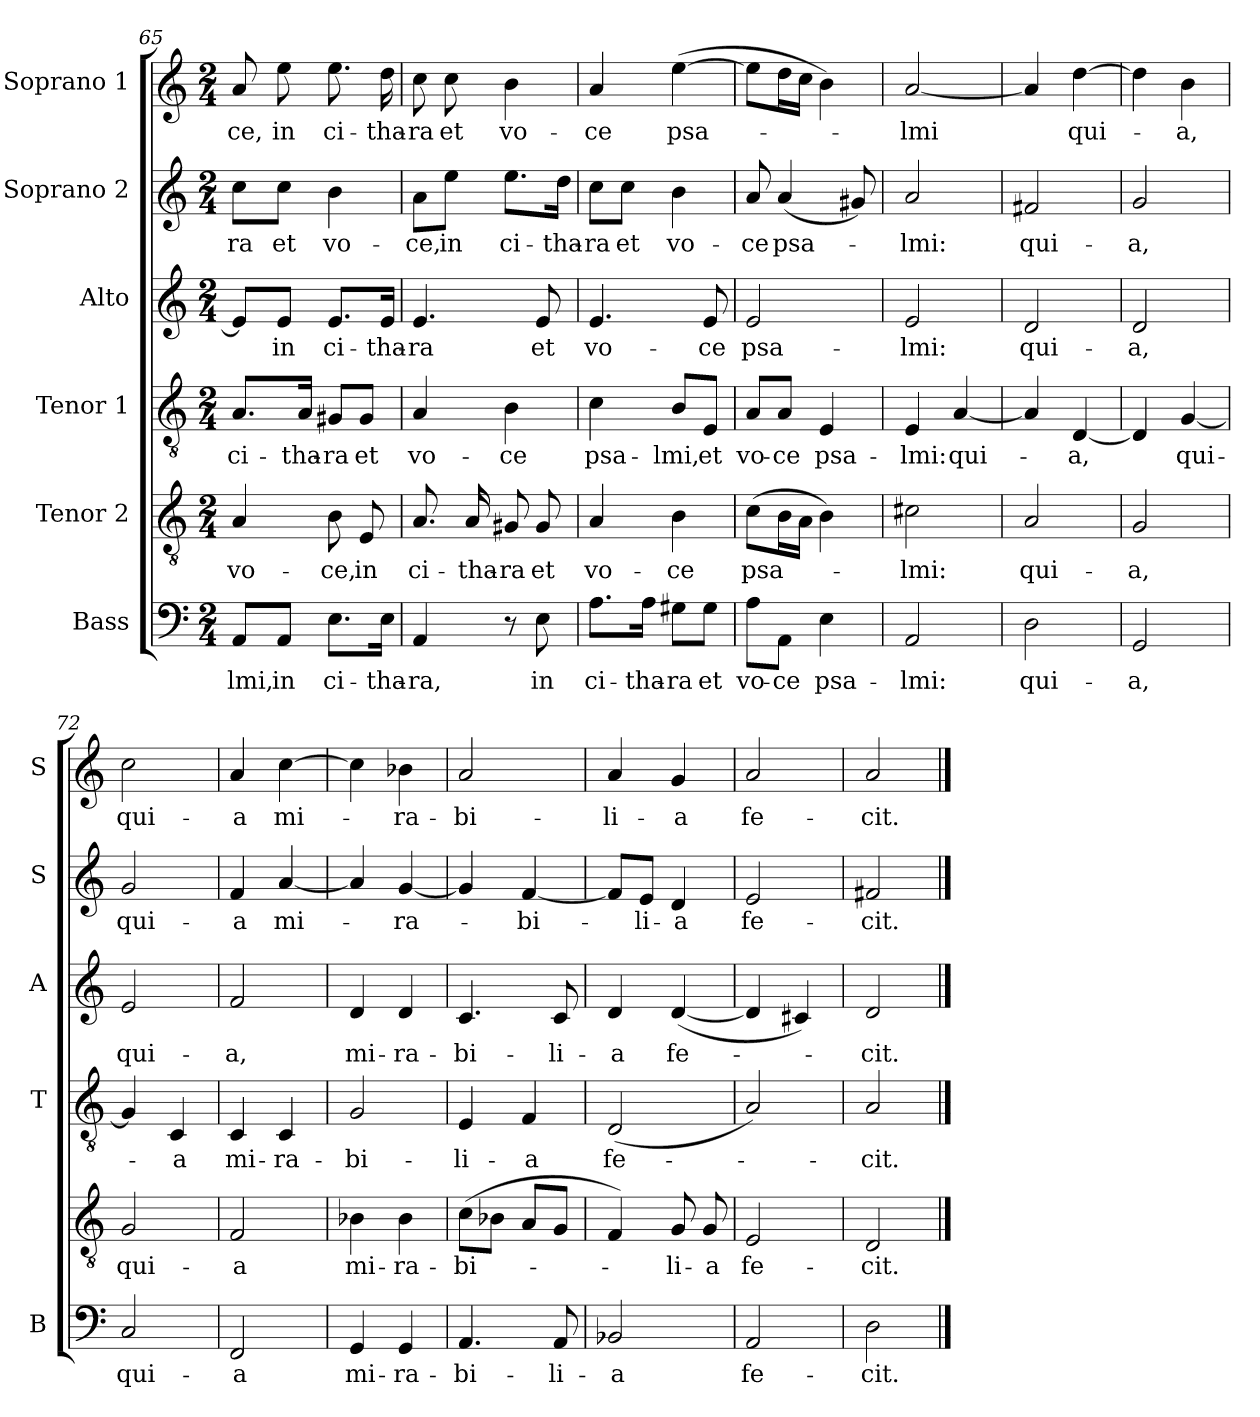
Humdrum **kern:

**kern	**text	**kern	**text	**kern	**text	**kern	**text	**kern	**text	**kern	**text
*part6	*part6	*part5	*part5	*part4	*part4	*part3	*part3	*part2	*part2	*part1	*part1
*staff6	*staff6	*staff5	*staff5	*staff4	*staff4	*staff3	*staff3	*staff2	*staff2	*staff1	*staff1
*I"Bass	*	*I"Tenor 2	*	*I"Tenor 1	*	*I"Alto	*	*I"Soprano 2	*	*I"Soprano 1	*
*I'B	*	*	*	*I'T	*	*I'A	*	*I'S	*	*I'S	*
*clefF4	*	*clefGv2	*	*clefGv2	*	*clefG2	*	*clefG2	*	*clefG2	*
*k[]	*	*k[]	*	*k[]	*	*k[]	*	*k[]	*	*k[]	*
*M2/4	*	*M2/4	*	*M2/4	*	*M2/4	*	*M2/4	*	*M2/4	*
=65	=65	=65	=65	=65	=65	=65	=65	=65	=65	=65	=65
!	!LO:LY:b	!	!LO:LY:b	!	!LO:LY:b	!	!	!	!LO:LY:b	!	!LO:LY:b
8AA/L	-lmi,	4A/	vo-	8.A/L	ci-	8e/L]	.	8cc\L	-ra	8a/	-ce,
!	!LO:LY:b	!	!	!	!	!	!LO:LY:b	!	!LO:LY:b	!	!LO:LY:b
8AA/J	in	.	.	.	.	8e/J	in	8cc\J	et	8ee\	in
!	!	!	!	!	!LO:LY:b	!	!	!	!	!	!
.	.	.	.	16A/Jk	-tha-	.	.	.	.	.	.
!	!LO:LY:b	!	!LO:LY:b	!	!LO:LY:b	!	!LO:LY:b	!	!LO:LY:b	!	!LO:LY:b
8.E\L	ci-	8B\	-ce,	8G#X/L	-ra	8.e/L	ci-	4b\	vo-	8.ee\	ci-
!	!	!	!LO:LY:b	!	!LO:LY:b	!	!	!	!	!	!
.	.	8E/	in	8G#/J	et	.	.	.	.	.	.
!	!LO:LY:b	!	!	!	!	!	!LO:LY:b	!	!	!	!LO:LY:b
16E\Jk	-tha-	.	.	.	.	16e/Jk	-tha-	.	.	16dd\	-tha-
!!LO:LB:g=z
=66	=66	=66	=66	=66	=66	=66	=66	=66	=66	=66	=66
!	!LO:LY:b	!	!LO:LY:b	!	!LO:LY:b	!	!LO:LY:b	!	!LO:LY:b	!	!LO:LY:b
4AA/	-ra,	8.A/	ci-	4A/	vo-	4.e/	-ra	8a\L	-ce,	8cc\	-ra
!	!	!	!	!	!	!	!	!	!LO:LY:b	!	!LO:LY:b
.	.	.	.	.	.	.	.	8ee\J	in	8cc\	et
!	!	!	!LO:LY:b	!	!	!	!	!	!	!	!
.	.	16A/	-tha-	.	.	.	.	.	.	.	.
!	!	!	!LO:LY:b	!	!LO:LY:b	!	!	!	!LO:LY:b	!	!LO:LY:b
8r	.	8G#X/	-ra	4B\	-ce	.	.	8.ee\L	ci-	4b\	vo-
!	!LO:LY:b	!	!LO:LY:b	!	!	!	!LO:LY:b	!	!	!	!
8E\	in	8G#/	et	.	.	8e/	et	.	.	.	.
!	!	!	!	!	!	!	!	!	!LO:LY:b	!	!
.	.	.	.	.	.	.	.	16dd\Jk	-tha-	.	.
=67	=67	=67	=67	=67	=67	=67	=67	=67	=67	=67	=67
!	!LO:LY:b	!	!LO:LY:b	!	!LO:LY:b	!	!LO:LY:b	!	!LO:LY:b	!	!LO:LY:b
8.A\L	ci-	4A/	vo-	4c\	psa-	4.e/	vo-	8cc\L	-ra	4a/	-ce
!	!	!	!	!	!	!	!	!	!LO:LY:b	!	!
.	.	.	.	.	.	.	.	8cc\J	et	.	.
!	!LO:LY:b	!	!	!	!	!	!	!	!	!	!
16A\Jk	-tha-	.	.	.	.	.	.	.	.	.	.
!	!LO:LY:b	!	!LO:LY:b	!	!LO:LY:b	!	!	!	!LO:LY:b	!	!LO:LY:b
8G#X\L	-ra	4B\	-ce	8B/L	-lmi,	.	.	4b\	vo-	(>[4ee\	psa-
!	!LO:LY:b	!	!	!	!LO:LY:b	!	!LO:LY:b	!	!	!	!
8G#\J	et	.	.	8E/J	et	8e/	-ce	.	.	.	.
=68	=68	=68	=68	=68	=68	=68	=68	=68	=68	=68	=68
!	!LO:LY:b	!	!LO:LY:b	!	!LO:LY:b	!	!LO:LY:b	!	!LO:LY:b	!	!
8A\L	vo-	(>8c\L	psa-	8A/L	vo-	2e/	psa-	8a/	-ce	8ee\L]	.
!	!LO:LY:b	!	!	!	!LO:LY:b	!	!	!	!LO:LY:b	!	!
8AA\J	-ce	16B\L	.	8A/J	-ce	.	.	(<4a/	psa-	16dd\L	.
.	.	16A\JJ	.	.	.	.	.	.	.	16cc\JJ	.
!	!LO:LY:b	!	!	!	!LO:LY:b	!	!	!	!	!	!
4E\	psa-	4B\)	.	4E/	psa-	.	.	.	.	4b\)	.
.	.	.	.	.	.	.	.	8g#X/)	.	.	.
=69	=69	=69	=69	=69	=69	=69	=69	=69	=69	=69	=69
!	!LO:LY:b	!	!LO:LY:b	!	!LO:LY:b	!	!LO:LY:b	!	!LO:LY:b	!	!LO:LY:b
2AA/	-lmi:	2c#X\	-lmi:	4E/	-lmi:	2e/	-lmi:	2a/	-lmi:	[2a/	-lmi
!	!	!	!	!	!LO:LY:b	!	!	!	!	!	!
.	.	.	.	[4A/	qui-	.	.	.	.	.	.
=70	=70	=70	=70	=70	=70	=70	=70	=70	=70	=70	=70
!	!LO:LY:b	!	!LO:LY:b	!	!	!	!LO:LY:b	!	!LO:LY:b	!	!
2D\	qui-	2A/	qui-	4A/]	.	2d/	qui-	2f#X/	qui-	4a/]	.
!	!	!	!	!	!LO:LY:b	!	!	!	!	!	!LO:LY:b
.	.	.	.	[4D/	-a,	.	.	.	.	[4dd\	qui-
!!LO:PB:g=z
=71	=71	=71	=71	=71	=71	=71	=71	=71	=71	=71	=71
!	!LO:LY:b	!	!LO:LY:b	!	!	!	!LO:LY:b	!	!LO:LY:b	!	!
2GG/	-a,	2G/	-a,	4D/]	.	2d/	-a,	2g/	-a,	4dd\]	.
!	!	!	!	!	!LO:LY:b	!	!	!	!	!	!LO:LY:b
.	.	.	.	[4G/	qui-	.	.	.	.	4b\	-a,
=72	=72	=72	=72	=72	=72	=72	=72	=72	=72	=72	=72
!	!LO:LY:b	!	!LO:LY:b	!	!	!	!LO:LY:b	!	!LO:LY:b	!	!LO:LY:b
2C/	qui-	2G/	qui-	4G/]	.	2e/	qui-	2g/	qui-	2cc\	qui-
!	!	!	!	!	!LO:LY:b	!	!	!	!	!	!
.	.	.	.	4C/	-a	.	.	.	.	.	.
=73	=73	=73	=73	=73	=73	=73	=73	=73	=73	=73	=73
!	!LO:LY:b	!	!LO:LY:b	!	!LO:LY:b	!	!LO:LY:b	!	!LO:LY:b	!	!LO:LY:b
2FF/	-a	2F/	-a	4C/	mi-	2f/	-a,	4f/	-a	4a/	-a
!	!	!	!	!	!LO:LY:b	!	!	!	!LO:LY:b	!	!LO:LY:b
.	.	.	.	4C/	-ra-	.	.	[4a/	mi-	[4cc\	mi-
=74	=74	=74	=74	=74	=74	=74	=74	=74	=74	=74	=74
!	!LO:LY:b	!	!LO:LY:b	!	!LO:LY:b	!	!LO:LY:b	!	!	!	!
4GG/	mi-	4B-X\	mi-	2G/	-bi-	4d/	mi-	4a/]	.	4cc\]	.
!	!LO:LY:b	!	!LO:LY:b	!	!	!	!LO:LY:b	!	!LO:LY:b	!	!LO:LY:b
4GG/	-ra-	4B-\	-ra-	.	.	4d/	-ra-	[4g/	-ra-	4b-X\	-ra-
=75	=75	=75	=75	=75	=75	=75	=75	=75	=75	=75	=75
!	!LO:LY:b	!	!LO:LY:b	!	!LO:LY:b	!	!LO:LY:b	!	!	!	!LO:LY:b
4.AA/	-bi-	(>8c\L	-bi-	4E/	-li-	4.c/	-bi-	4g/]	.	2a/	-bi-
.	.	8B-X\J	.	.	.	.	.	.	.	.	.
!	!	!	!	!	!LO:LY:b	!	!	!	!LO:LY:b	!	!
.	.	8A/L	.	4F/	-a	.	.	[4f/	-bi-	.	.
!	!LO:LY:b	!	!	!	!	!	!LO:LY:b	!	!	!	!
8AA/	-li-	8G/J	.	.	.	8c/	-li-	.	.	.	.
!!LO:LB:g=z
=76	=76	=76	=76	=76	=76	=76	=76	=76	=76	=76	=76
!	!LO:LY:b	!	!	!	!LO:LY:b	!	!LO:LY:b	!	!	!	!LO:LY:b
2BB-X/	-a	4F/)	.	(<2D/	fe-	4d/	-a	8f/L]	.	4a/	-li-
!	!	!	!	!	!	!	!	!	!LO:LY:b	!	!
.	.	.	.	.	.	.	.	8e/J	-li-	.	.
!	!	!	!LO:LY:b	!	!	!	!LO:LY:b	!	!LO:LY:b	!	!LO:LY:b
.	.	8G/	li-	.	.	(<[4d/	fe-	4d/	-a	4g/	-a
!	!	!	!LO:LY:b	!	!	!	!	!	!	!	!
.	.	8G/	-a	.	.	.	.	.	.	.	.
=77	=77	=77	=77	=77	=77	=77	=77	=77	=77	=77	=77
!	!LO:LY:b	!	!LO:LY:b	!	!	!	!	!	!LO:LY:b	!	!LO:LY:b
2AA/	fe-	2E/	fe-	2A/)	.	4d/]	.	2e/	fe-	2a/	fe-
.	.	.	.	.	.	4c#X/)	.	.	.	.	.
=78	=78	=78	=78	=78	=78	=78	=78	=78	=78	=78	=78
!	!LO:LY:b	!	!LO:LY:b	!	!LO:LY:b	!	!LO:LY:b	!	!LO:LY:b	!	!LO:LY:b
2D\	-cit.	2D/	-cit.	2A/	-cit.	2d/	-cit.	2f#X/	-cit.	2a/	-cit.
==	==	==	==	==	==	==	==	==	==	==	==
*-	*-	*-	*-	*-	*-	*-	*-	*-	*-	*-	*-
